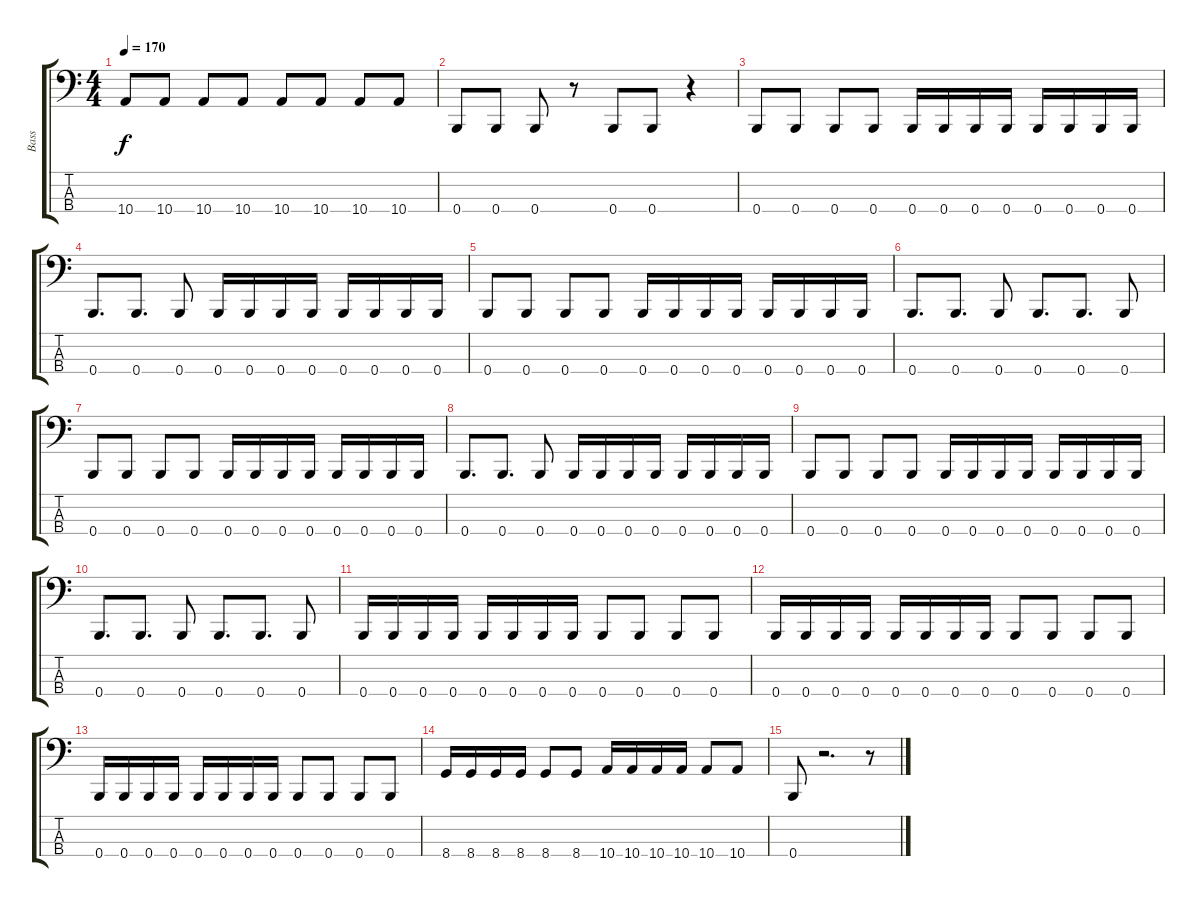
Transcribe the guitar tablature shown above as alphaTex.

\track ("Bass" "Bass") {instrument electricbasspick}
\staff {score tabs}
\tuning (E2 B1 Gb1 B0) {hide}
\ts (4 4)
\tempo 170
\clef f4
\ks c
10.4{t}.8{dy f} 10.4.8 10.4.8 10.4.8 10.4.8 10.4.8 10.4.8 10.4.8 |
0.4.8 0.4.8 0.4.8 r.8 0.4.8 0.4.8 r.4 |
0.4.8 0.4.8 0.4.8 0.4.8 0.4.16 0.4.16 0.4.16 0.4.16 0.4.16 0.4.16 0.4.16 0.4.16 |
0.4.8{d} 0.4.8{d} 0.4.8 0.4.16 0.4.16 0.4.16 0.4.16 0.4.16 0.4.16 0.4.16 0.4.16 |
0.4.8 0.4.8 0.4.8 0.4.8 0.4.16 0.4.16 0.4.16 0.4.16 0.4.16 0.4.16 0.4.16 0.4.16 |
0.4.8{d} 0.4.8{d} 0.4.8 0.4.8{d} 0.4.8{d} 0.4.8 |
0.4.8 0.4.8 0.4.8 0.4.8 0.4.16 0.4.16 0.4.16 0.4.16 0.4.16 0.4.16 0.4.16 0.4.16 |
0.4.8{d} 0.4.8{d} 0.4.8 0.4.16 0.4.16 0.4.16 0.4.16 0.4.16 0.4.16 0.4.16 0.4.16 |
0.4.8 0.4.8 0.4.8 0.4.8 0.4.16 0.4.16 0.4.16 0.4.16 0.4.16 0.4.16 0.4.16 0.4.16 |
0.4.8{d} 0.4.8{d} 0.4.8 0.4.8{d} 0.4.8{d} 0.4.8 |
0.4.16 0.4.16 0.4.16 0.4.16 0.4.16 0.4.16 0.4.16 0.4.16 0.4.8 0.4.8 0.4.8 0.4.8 |
0.4.16 0.4.16 0.4.16 0.4.16 0.4.16 0.4.16 0.4.16 0.4.16 0.4.8 0.4.8 0.4.8 0.4.8 |
0.4.16 0.4.16 0.4.16 0.4.16 0.4.16 0.4.16 0.4.16 0.4.16 0.4.8 0.4.8 0.4.8 0.4.8 |
8.4.16 8.4.16 8.4.16 8.4.16 8.4.8 8.4.8 10.4.16 10.4.16 10.4.16 10.4.16 10.4.8 10.4.8 |
0.4.8 r.2{d} r.8
